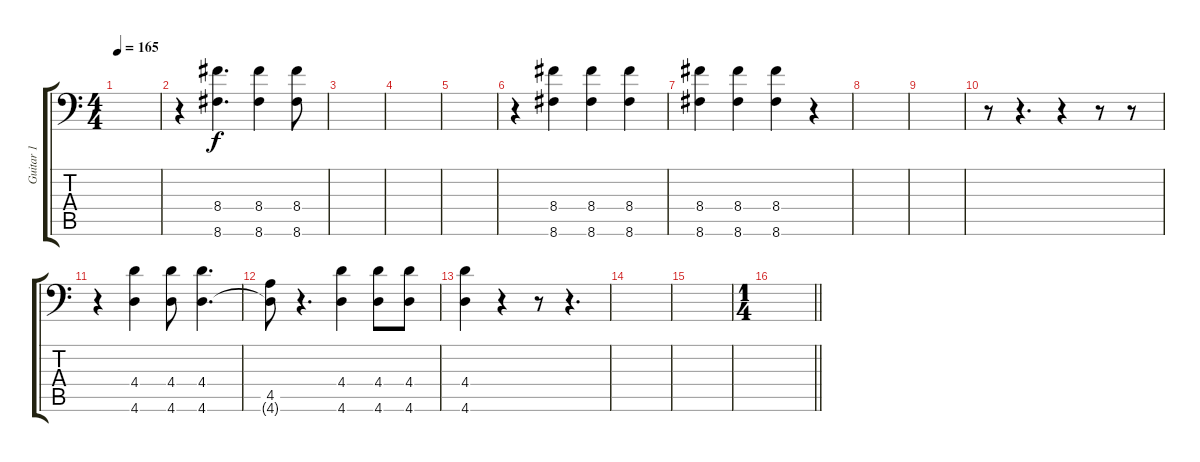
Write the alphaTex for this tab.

\track ("Guitar 1" "Guitar 1") {instrument electricguitarjazz}
\staff {score tabs}
\tuning (C4 G3 Eb3 Bb2 F2 Bb1) {hide}
\ts (4 4)
\tempo 165
\clef f4
\ks c
|
r.4 (8.4 8.6).4{d} (8.4 8.6).4 (8.4 8.6).8 |
|
|
|
r.4 (8.4 8.6).4 (8.4 8.6).4 (8.4 8.6).4 |
(8.4 8.6).4 (8.4 8.6).4 (8.4 8.6).4 r.4 |
|
|
r.8 r.4{d} r.4 r.8 r.8 |
r.4 (4.4 4.6).4 (4.4 4.6).8 (4.4 4.6).4{d} |
(4.5 4.6{t}).8 r.4{d} (4.4 4.6).4 (4.4 4.6).8 (4.4 4.6).8 |
(4.4 4.6).4 r.4 r.8 r.4{d} |
|
|
\ts (1 4)
\barLineRight lightlight
